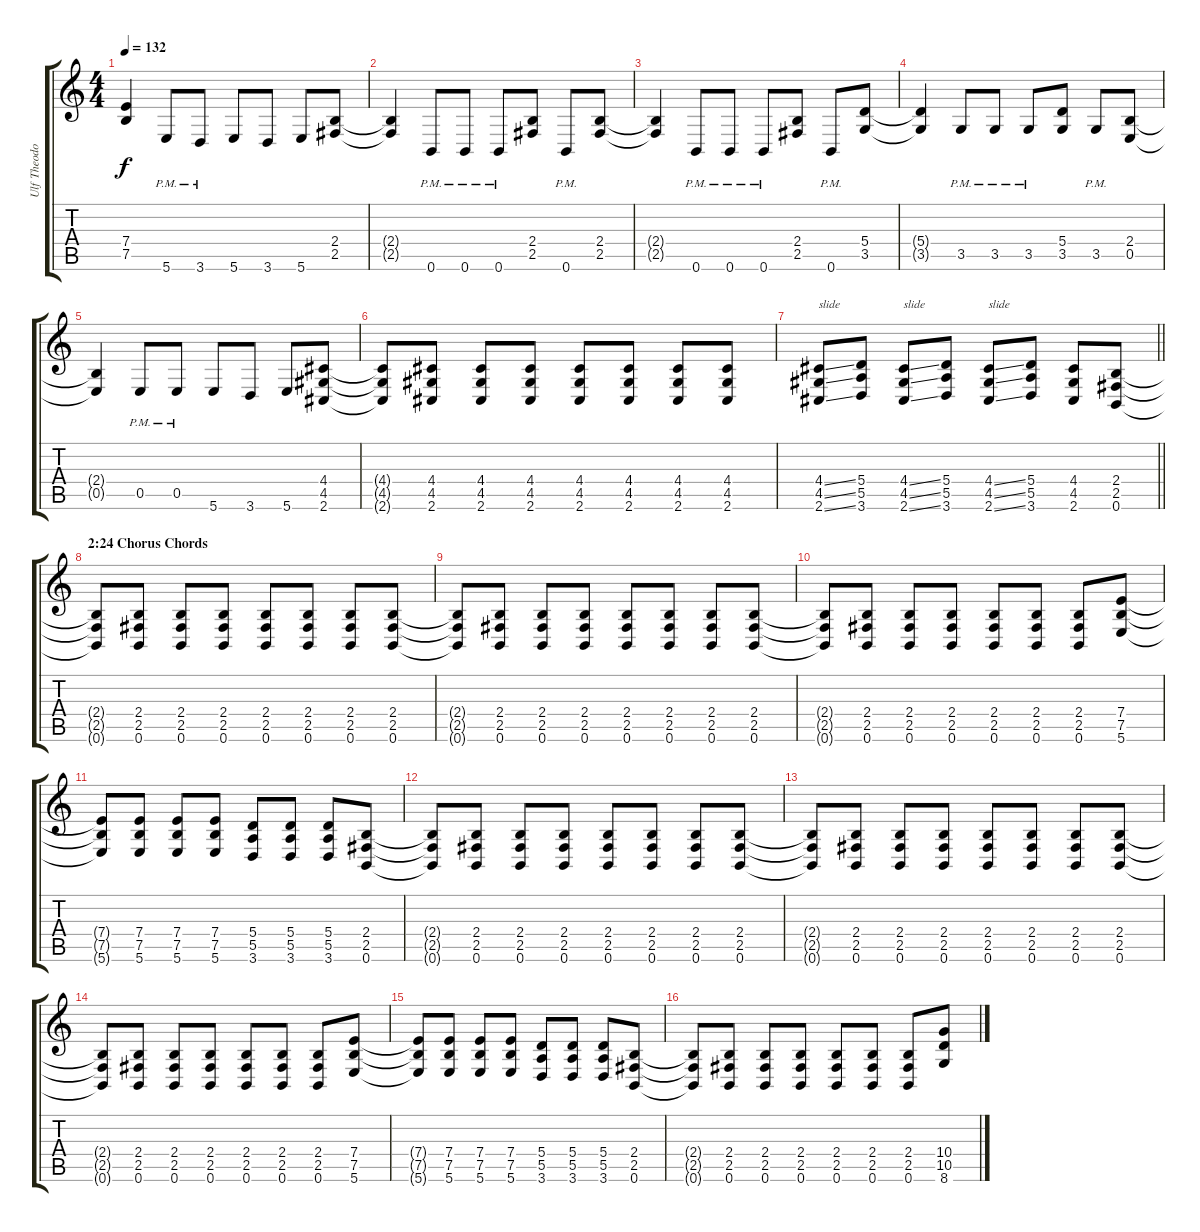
\track ("Ulf Theodor Schwadorf (Lead Guitar)" "Ulf Theodo") {instrument distortionguitar}
\staff {score tabs}
\tuning (B3 Gb3 D3 A2 E2 B1) {hide}
\ts (4 4)
\tempo 132
\clef g2
\ks c
(7.4{t} 7.5{t}).4{dy f} 5.6{pm}.8 3.6{pm}.8 5.6.8 3.6.8 5.6.8 (2.4 2.5).8 |
(2.4{t} 2.5{t}).4 0.6{pm}.8 0.6{pm}.8 0.6{pm}.8 (2.4 2.5).8 0.6{pm}.8 (2.4 2.5).8 |
(2.4{t} 2.5{t}).4 0.6{pm}.8 0.6{pm}.8 0.6{pm}.8 (2.4 2.5).8 0.6{pm}.8 (5.4 3.5).8 |
(5.4{t} 3.5{t}).4 3.5{pm}.8 3.5{pm}.8 3.5{pm}.8 (5.4 3.5).8 3.5{pm}.8 (2.4 0.5).8 |
(2.4{t} 0.5{t}).4 0.5{pm}.8 0.5{pm}.8 5.6.8 3.6.8 5.6.8 (4.4 4.5 2.6).8 |
(4.4{t} 4.5{t} 2.6{t}).8 (4.4 4.5 2.6).8 (4.4 4.5 2.6).8 (4.4 4.5 2.6).8 (4.4 4.5 2.6).8 (4.4 4.5 2.6).8 (4.4 4.5 2.6).8 (4.4 4.5 2.6).8 |
\barLineRight lightlight
(4.4{ss} 4.5{ss} 2.6{ss}).8{txt "slide"} (5.4 5.5 3.6).8 (4.4{ss} 4.5{ss} 2.6{ss}).8{txt "slide"} (5.4 5.5 3.6).8 (4.4{ss} 4.5{ss} 2.6{ss}).8{txt "slide"} (5.4 5.5 3.6).8 (4.4 4.5 2.6).8 (2.4 2.5 0.6).8 |
\section ("" "2:24 Chorus Chords")
(2.4{t} 2.5{t} 0.6{t}).8 (2.4 2.5 0.6).8 (2.4 2.5 0.6).8 (2.4 2.5 0.6).8 (2.4 2.5 0.6).8 (2.4 2.5 0.6).8 (2.4 2.5 0.6).8 (2.4 2.5 0.6).8 |
(2.4{t} 2.5{t} 0.6{t}).8 (2.4 2.5 0.6).8 (2.4 2.5 0.6).8 (2.4 2.5 0.6).8 (2.4 2.5 0.6).8 (2.4 2.5 0.6).8 (2.4 2.5 0.6).8 (2.4 2.5 0.6).8 |
(2.4{t} 2.5{t} 0.6{t}).8 (2.4 2.5 0.6).8 (2.4 2.5 0.6).8 (2.4 2.5 0.6).8 (2.4 2.5 0.6).8 (2.4 2.5 0.6).8 (2.4 2.5 0.6).8 (7.4 7.5 5.6).8 |
(7.4{t} 7.5{t} 5.6{t}).8 (7.4 7.5 5.6).8 (7.4 7.5 5.6).8 (7.4 7.5 5.6).8 (5.4 5.5 3.6).8 (5.4 5.5 3.6).8 (5.4 5.5 3.6).8 (2.4 2.5 0.6).8 |
(2.4{t} 2.5{t} 0.6{t}).8 (2.4 2.5 0.6).8 (2.4 2.5 0.6).8 (2.4 2.5 0.6).8 (2.4 2.5 0.6).8 (2.4 2.5 0.6).8 (2.4 2.5 0.6).8 (2.4 2.5 0.6).8 |
(2.4{t} 2.5{t} 0.6{t}).8 (2.4 2.5 0.6).8 (2.4 2.5 0.6).8 (2.4 2.5 0.6).8 (2.4 2.5 0.6).8 (2.4 2.5 0.6).8 (2.4 2.5 0.6).8 (2.4 2.5 0.6).8 |
(2.4{t} 2.5{t} 0.6{t}).8 (2.4 2.5 0.6).8 (2.4 2.5 0.6).8 (2.4 2.5 0.6).8 (2.4 2.5 0.6).8 (2.4 2.5 0.6).8 (2.4 2.5 0.6).8 (7.4 7.5 5.6).8 |
(7.4{t} 7.5{t} 5.6{t}).8 (7.4 7.5 5.6).8 (7.4 7.5 5.6).8 (7.4 7.5 5.6).8 (5.4 5.5 3.6).8 (5.4 5.5 3.6).8 (5.4 5.5 3.6).8 (2.4 2.5 0.6).8 |
(2.4{t} 2.5{t} 0.6{t}).8 (2.4 2.5 0.6).8 (2.4 2.5 0.6).8 (2.4 2.5 0.6).8 (2.4 2.5 0.6).8 (2.4 2.5 0.6).8 (2.4 2.5 0.6).8 (10.4{sl} 10.5{sl} 8.6{sl}).8
